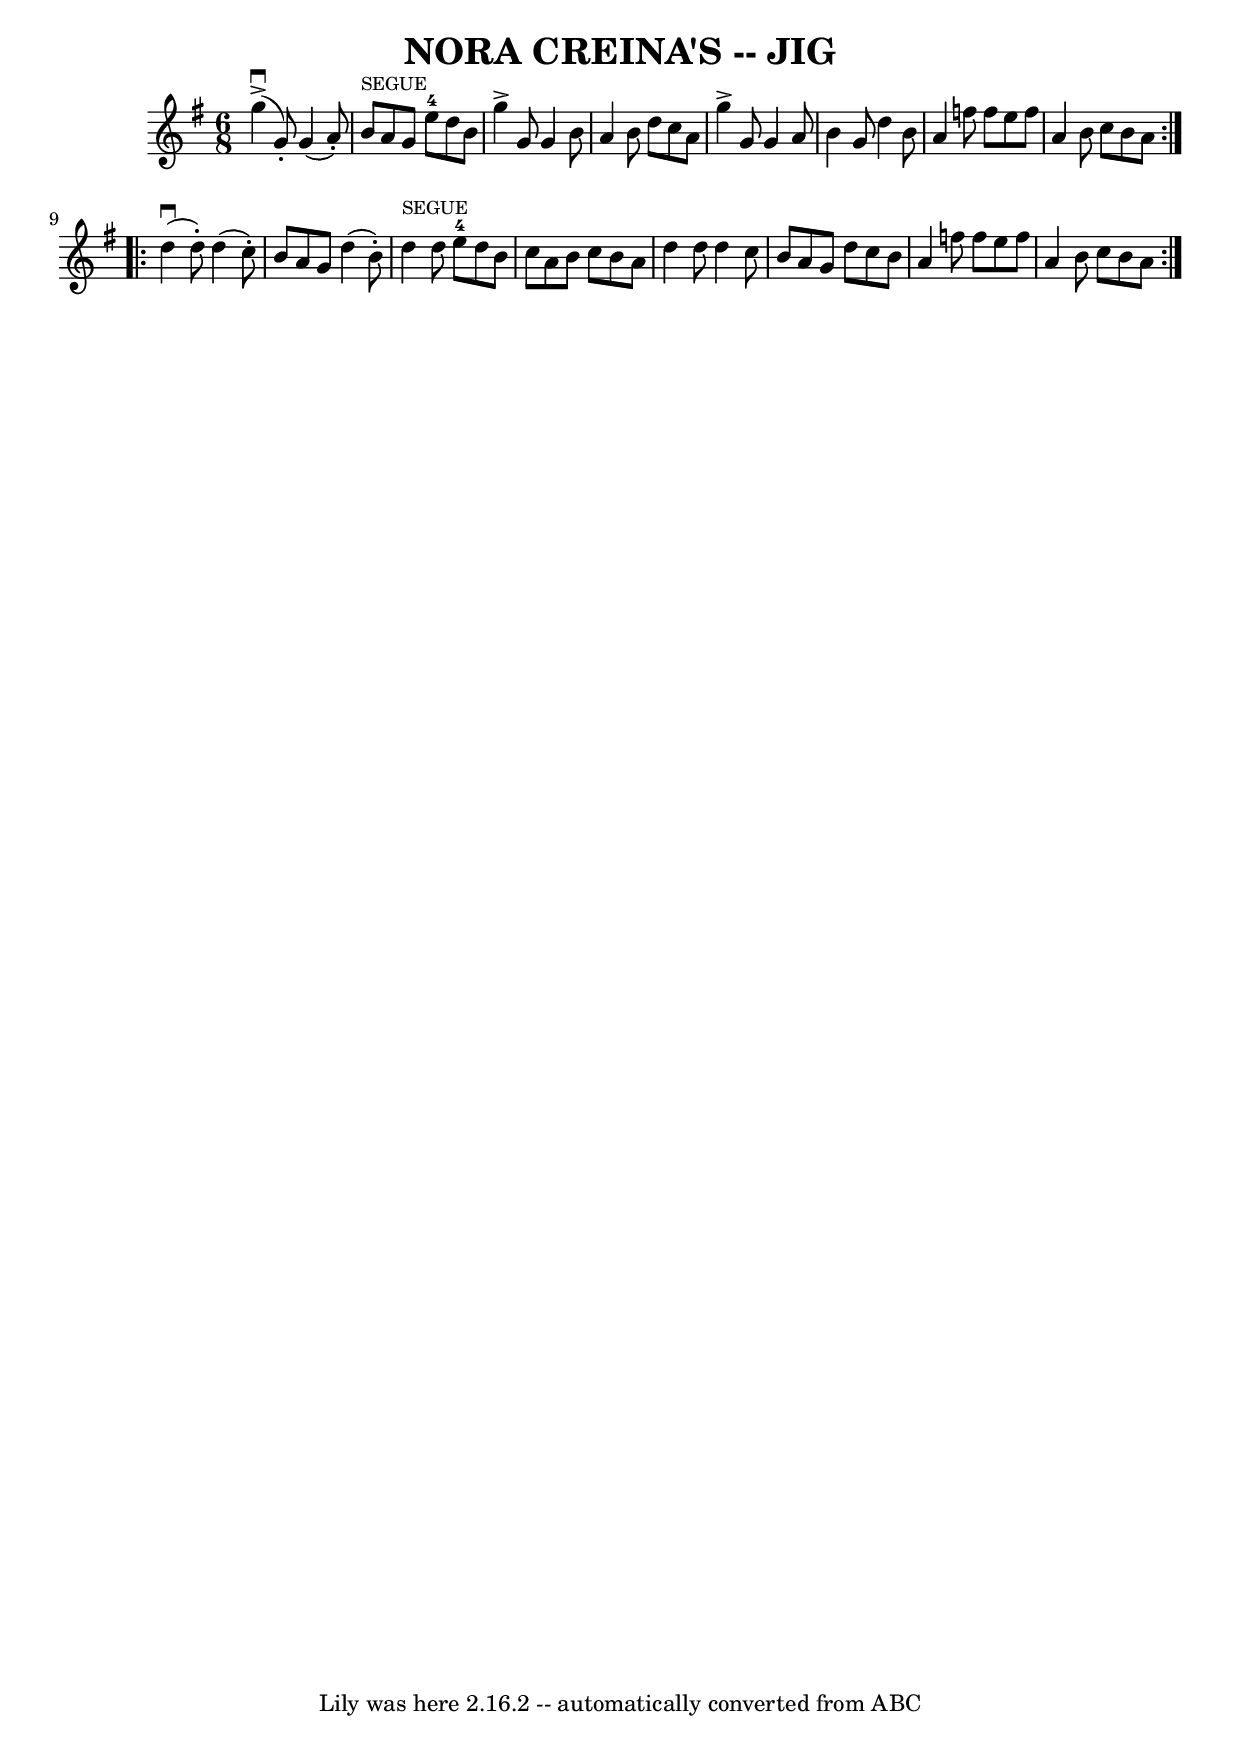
\version "2.16.2"
\include "Mammoth.ily"
\header {
  %% book = "Ryan's Mammoth Collection of Fiddle Tunes"
  crossRefNumber = "1"
  footnotes = ""
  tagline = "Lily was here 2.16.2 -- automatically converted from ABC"
  title = "NORA CREINA'S -- JIG"

}
voicedefault =  {



  \repeat volta 2 {

    \time 6/8      \key g \major g''4 (^\downbow^\accent g'8-.) g'4 (a'8-.)     |
    b'8^\segue a'8 g'8 e''8-4 d''8 b'8     |
    g''4^\accent g'8 g'4 b'8    |
    a'4 b'8 d''8 c''8 a'8         |
    g''4^\accent g'8 g'4 a'8    |
    b'4 g'8 d''4 b'8     |
    a'4 f''8 f''8 e''8 f''8     |
    a'4 b'8 c''8 b'8 a'8    
 }     
  \repeat volta 2 {
d''4 (^\downbow d''8-.) d''4 (c''8-.)     |
		    b'8 a'8 g'8 d''4 (b'8-.)    |
		    d''4^\segue d''8 e''8-4 d''8 b'8     |
		    c''8 a'8 b'8 c''8 b'8 a'8        |
		    d''4 d''8 d''4 c''8     |
		    b'8 a'8 g'8 d''8 c''8 b'8     |
		    a'4 f''8 f''8 e''8 f''8    |
		    a'4 b'8  
		    c''8 b'8 a'8    
		 }   

}

\score{
  <<

    \context Staff="default"
    {
      \voicedefault 
      
 }

  >>
  \layout {
    
 }
  \midi {
 }

}
